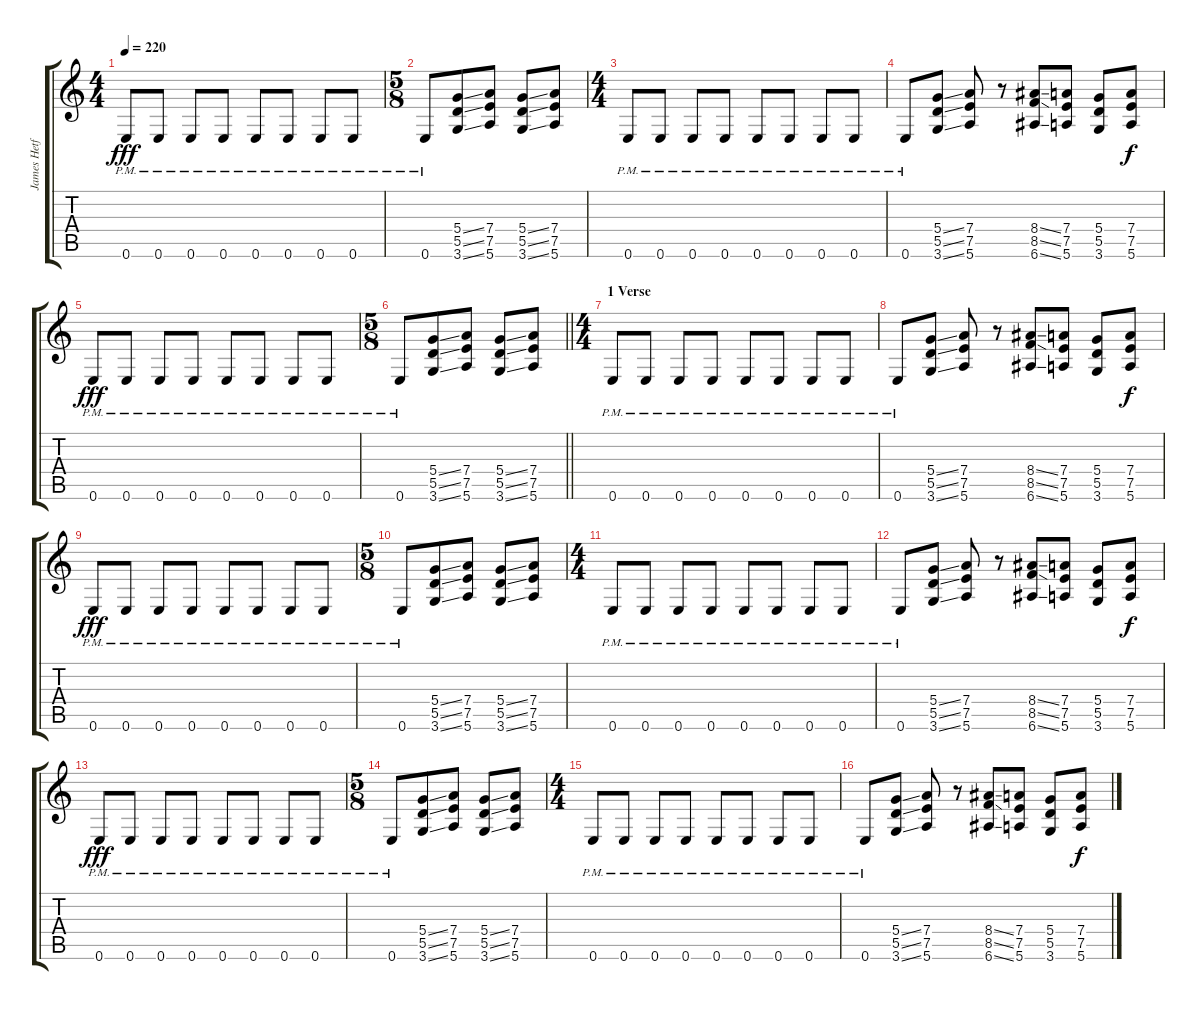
\track ("James Hetfield" "James Hetf") {instrument distortionguitar}
\staff {score tabs}
\tuning (E4 B3 G3 D3 A2 E2) {hide}
\ts (4 4)
\tempo 220
\clef g2
\ks c
0.6{pm}.8{dy fff} 0.6{pm}.8 0.6{pm}.8 0.6{pm}.8 0.6{pm}.8 0.6{pm}.8 0.6{pm}.8 0.6{pm}.8 |
\ts (5 8)
0.6{pm}.8 (5.4{ss} 5.5{ss} 3.6{ss}).8 (7.4 7.5 5.6).8 (5.4{ss} 5.5{ss} 3.6{ss}).8 (7.4 7.5 5.6).8 |
\ts (4 4)
0.6{pm}.8 0.6{pm}.8 0.6{pm}.8 0.6{pm}.8 0.6{pm}.8 0.6{pm}.8 0.6{pm}.8 0.6{pm}.8 |
0.6{pm}.8 (5.4{ss} 5.5{ss} 3.6{ss}).8 (7.4 7.5 5.6).8 r.8 (8.4{ss} 8.5{ss} 6.6{ss}).8 (7.4 7.5 5.6).8 (5.4 5.5 3.6).8 (7.4 7.5 5.6).8{dy f} |
0.6{pm}.8{dy fff} 0.6{pm}.8 0.6{pm}.8 0.6{pm}.8 0.6{pm}.8 0.6{pm}.8 0.6{pm}.8 0.6{pm}.8 |
\ts (5 8)
\barLineRight lightlight
0.6{pm}.8 (5.4{ss} 5.5{ss} 3.6{ss}).8 (7.4 7.5 5.6).8 (5.4{ss} 5.5{ss} 3.6{ss}).8 (7.4 7.5 5.6).8 |
\ts (4 4)
\section ("" "1 Verse")
0.6{pm}.8 0.6{pm}.8 0.6{pm}.8 0.6{pm}.8 0.6{pm}.8 0.6{pm}.8 0.6{pm}.8 0.6{pm}.8 |
0.6{pm}.8 (5.4{ss} 5.5{ss} 3.6{ss}).8 (7.4 7.5 5.6).8 r.8 (8.4{ss} 8.5{ss} 6.6{ss}).8 (7.4 7.5 5.6).8 (5.4 5.5 3.6).8 (7.4 7.5 5.6).8{dy f} |
0.6{pm}.8{dy fff} 0.6{pm}.8 0.6{pm}.8 0.6{pm}.8 0.6{pm}.8 0.6{pm}.8 0.6{pm}.8 0.6{pm}.8 |
\ts (5 8)
0.6{pm}.8 (5.4{ss} 5.5{ss} 3.6{ss}).8 (7.4 7.5 5.6).8 (5.4{ss} 5.5{ss} 3.6{ss}).8 (7.4 7.5 5.6).8 |
\ts (4 4)
0.6{pm}.8 0.6{pm}.8 0.6{pm}.8 0.6{pm}.8 0.6{pm}.8 0.6{pm}.8 0.6{pm}.8 0.6{pm}.8 |
0.6{pm}.8 (5.4{ss} 5.5{ss} 3.6{ss}).8 (7.4 7.5 5.6).8 r.8 (8.4{ss} 8.5{ss} 6.6{ss}).8 (7.4 7.5 5.6).8 (5.4 5.5 3.6).8 (7.4 7.5 5.6).8{dy f} |
0.6{pm}.8{dy fff} 0.6{pm}.8 0.6{pm}.8 0.6{pm}.8 0.6{pm}.8 0.6{pm}.8 0.6{pm}.8 0.6{pm}.8 |
\ts (5 8)
0.6{pm}.8 (5.4{ss} 5.5{ss} 3.6{ss}).8 (7.4 7.5 5.6).8 (5.4{ss} 5.5{ss} 3.6{ss}).8 (7.4 7.5 5.6).8 |
\ts (4 4)
0.6{pm}.8 0.6{pm}.8 0.6{pm}.8 0.6{pm}.8 0.6{pm}.8 0.6{pm}.8 0.6{pm}.8 0.6{pm}.8 |
0.6{pm}.8 (5.4{ss} 5.5{ss} 3.6{ss}).8 (7.4 7.5 5.6).8 r.8 (8.4{ss} 8.5{ss} 6.6{ss}).8 (7.4 7.5 5.6).8 (5.4 5.5 3.6).8 (7.4 7.5 5.6).8{dy f}
